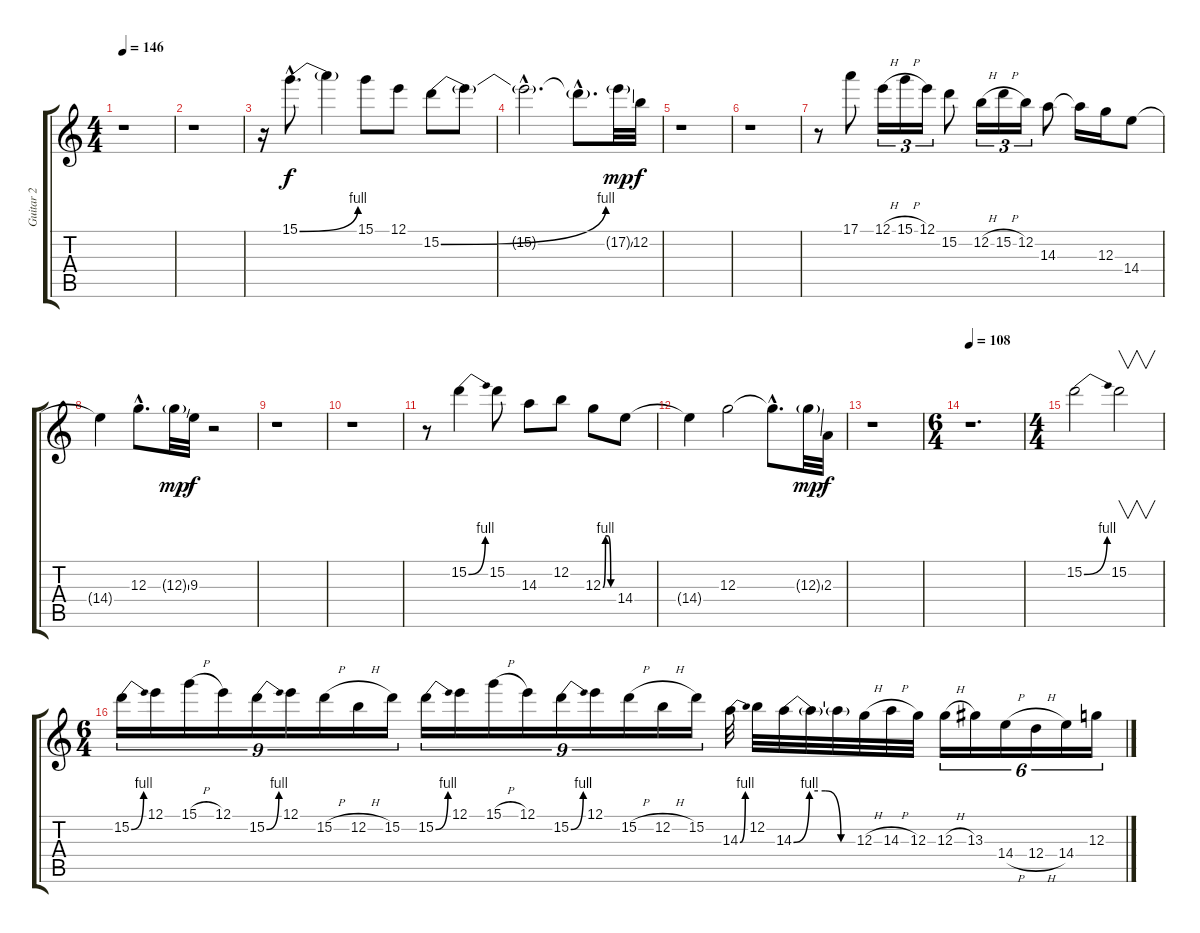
\track ("Guitar 2" "Guitar 2") {instrument distortionguitar}
\staff {score tabs}
\tuning (E4 B3 G3 D3 A2 E2) {hide}
\ts (4 4)
\tempo 146
\clef g2
\ks c
r.1{dy f} |
r.1 |
r.16 15.1{be (bend 0 0 60 4) hac}.8{d} 15.1{t}.4 15.1.8 12.1.8 15.2{be (bend 0 0 60 4)}.8 15.2{t}.8 |
15.2{hac t}.2{d} 15.2{hac t}.8{d} 17.2{ss g}.32{dy mp} 12.2.32{dy f} |
r.1 |
r.1 |
r.8 17.1.8 12.1{h}.16{tu (3 2)} 15.1{h}.16{tu (3 2)} 12.1.16{tu (3 2)} 15.2.8 12.2{h}.16{tu (3 2)} 15.2{h}.16{tu (3 2)} 12.2.16{tu (3 2)} 14.3.8 14.3{t}.16 12.3.16 14.4.8 |
14.4{t}.4 12.3{hac}.8{d} 12.3{ss g}.32{dy mp} 9.3.32{dy f} r.2 |
r.1 |
r.1 |
r.8 15.2{be (bend 0 0 60 4)}.4 15.2.8 14.3.8 12.2.8 12.3{be (custom 0 0 15 4 30 4 45 0 60 0)}.8 14.4.8 |
14.4{t}.4 12.3.2 12.3{hac t}.8{d} 12.3{ss g}.32{dy mp} 2.3.32{dy f} |
r.1 |
\ts (6 4)
\tempo 108
r.1{d} |
\ts (4 4)
15.2{be (bend 0 0 60 4)}.2 15.2.2{v} |
\ts (6 4)
15.2{be (bend 0 0 60 4)}.16{tu (9 8)} 12.1.16{tu (9 8)} 15.1{h}.16{tu (9 8)} 12.1.16{tu (9 8)} 15.2{be (bend 0 0 60 4)}.16{tu (9 8)} 12.1.16{tu (9 8)} 15.2{h}.16{tu (9 8)} 12.2{h}.16{tu (9 8)} 15.2.16{tu (9 8)} 15.2{be (bend 0 0 60 4)}.16{tu (9 8)} 12.1.16{tu (9 8)} 15.1{h}.16{tu (9 8)} 12.1.16{tu (9 8)} 15.2{be (bend 0 0 60 4)}.16{tu (9 8)} 12.1.16{tu (9 8)} 15.2{h}.16{tu (9 8)} 12.2{h}.16{tu (9 8)} 15.2.16{tu (9 8)} 14.3{be (bend 0 0 60 4)}.32 12.2.32 14.3{be (custom 0 0 15 4 30 4 45 0 60 0)}.32 14.3{t}.32 14.3{t}.32 12.3{h}.32 14.3{h}.32 12.3.32 12.3{h}.16{tu (6 4)} 13.3.16{tu (6 4)} 14.4{h}.16{tu (6 4)} 12.4{h}.16{tu (6 4)} 14.4.16{tu (6 4)} 12.3.16{tu (6 4)}
